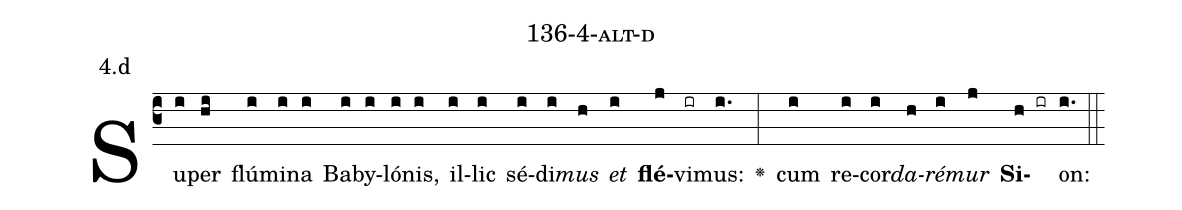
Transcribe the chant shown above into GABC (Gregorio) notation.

name: 136-4-alt-d;
annotation: 4.d;
%%
(c3)Su(i)per(hi) flú(i)mi(i)na(i) Ba(i)by(i)ló(i)nis,(i) il(i)lic(i) sé(i)di(i)<i>mus</i>(h) <i>et</i>(i) <b>flé</b>(j)vi(ir)mus:(i.) <v>\greheightstar</v>(:) cum(i) re(i)cor(i)<i>da</i>(h)<i>ré</i>(i)<i>mur</i>(j) <b>Si</b>(h ir)on:(i.) (::)


%E(i) u(h) o(i) u(j) a(h) e.(i.) (::)
